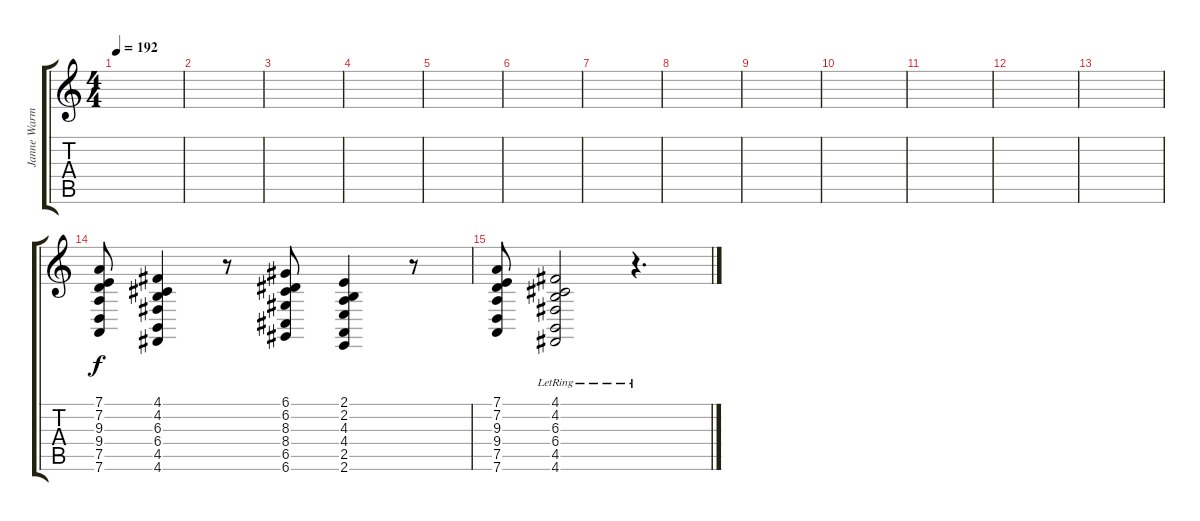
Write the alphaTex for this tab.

\track ("Janne Warman" "Janne Warm") {instrument orchestrahit}
\staff {score tabs}
\tuning (D4 A3 F3 C3 G2 D2) {hide}
\ts (4 4)
\tempo 192
\clef g2
\ks c
|
|
|
|
|
|
|
|
|
|
|
|
|
(7.1 7.2 9.3 9.4 7.5 7.6).8 (4.1 4.2 6.3 6.4 4.5 4.6).4 r.8 (6.1 6.2 8.3 8.4 6.5 6.6).8 (2.1 2.2 4.3 4.4 2.5 2.6).4 r.8 |
(7.1 7.2 9.3 9.4 7.5 7.6).8 (4.1 4.2 6.3 6.4{lr} 4.5 4.6).2 r.4{d}
